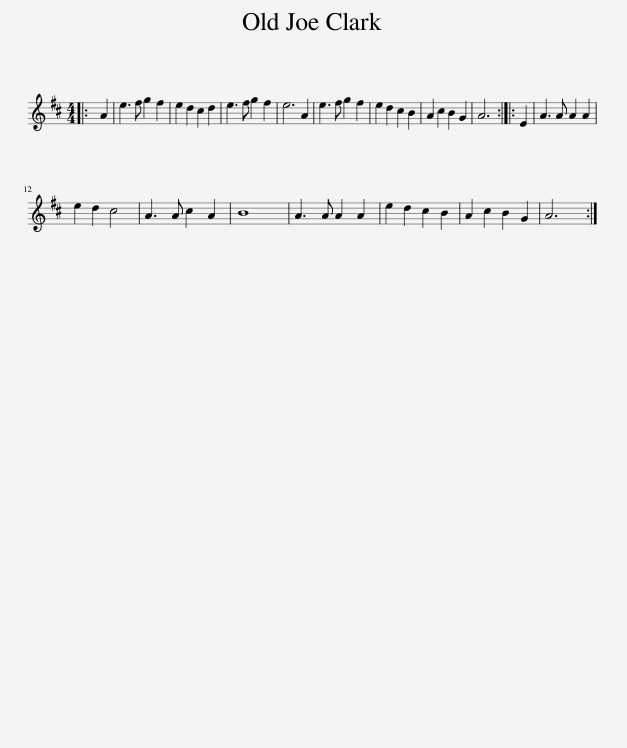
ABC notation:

X:1
L:1/8
M:4/4
I:linebreak $
K:D
V:1 treble
V:1
|: A2 | e3 f g2 f2 | e2 d2 c2 d2 | e3 f g2 f2 | e6 A2 | %5
 e3 f g2 f2 | e2 d2 c2 B2 | A2 c2 B2 G2 | A6 :: E2 | %10
 A3 A A2 A2 |$ e2 d2 c4 | A3 A c2 A2 | B8 | A3 A A2 A2 | %15
 e2 d2 c2 B2 | A2 c2 B2 G2 | A6 :| %18
